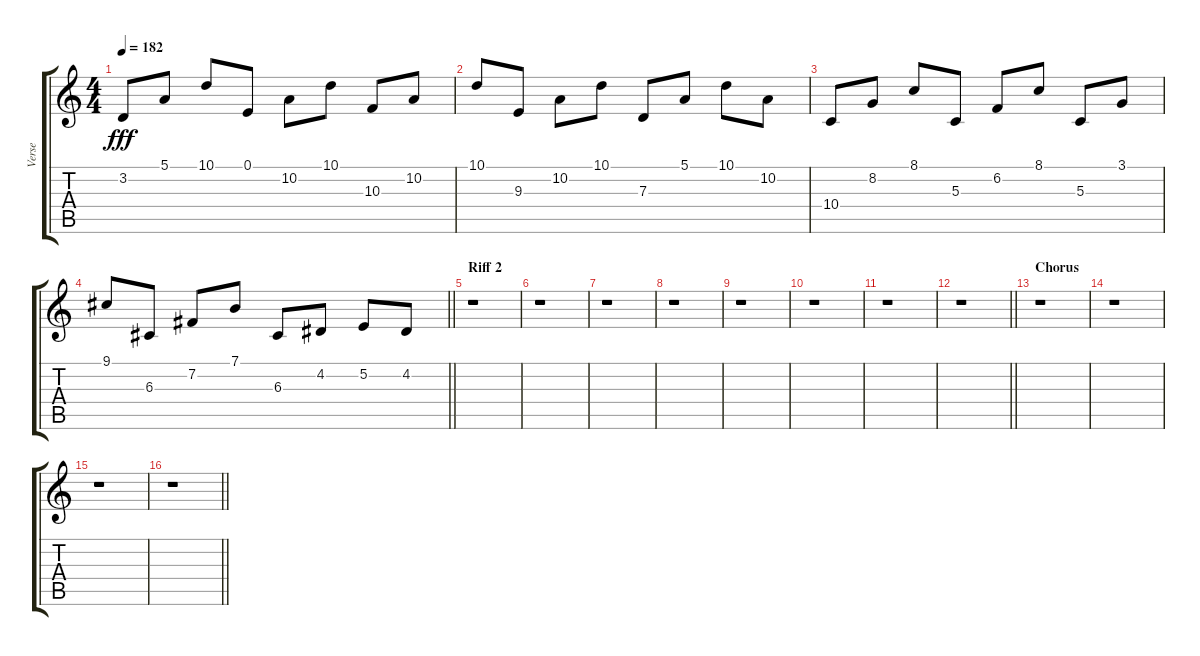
\track ("Verse" "Verse") {instrument fx5brightness}
\staff {score tabs}
\tuning (E4 B3 G3 D3 A2 E2) {hide}
\ts (4 4)
\tempo 182
\clef g2
\ks c
3.2.8{dy fff} 5.1.8 10.1.8 0.1.8 10.2.8 10.1.8 10.3.8 10.2.8 |
10.1.8 9.3.8 10.2.8 10.1.8 7.3.8 5.1.8 10.1.8 10.2.8 |
10.4.8 8.2.8 8.1.8 5.3.8 6.2.8 8.1.8 5.3.8 3.1.8 |
\barLineRight lightlight
9.1.8 6.3.8 7.2.8 7.1.8 6.3.8 4.2.8 5.2.8 4.2.8 |
\section ("" "Riff 2")
r.1 |
r.1 |
r.1 |
r.1 |
r.1 |
r.1 |
r.1 |
\barLineRight lightlight
r.1 |
\section ("" "Chorus")
r.1 |
r.1 |
r.1 |
\barLineRight lightlight
r.1
